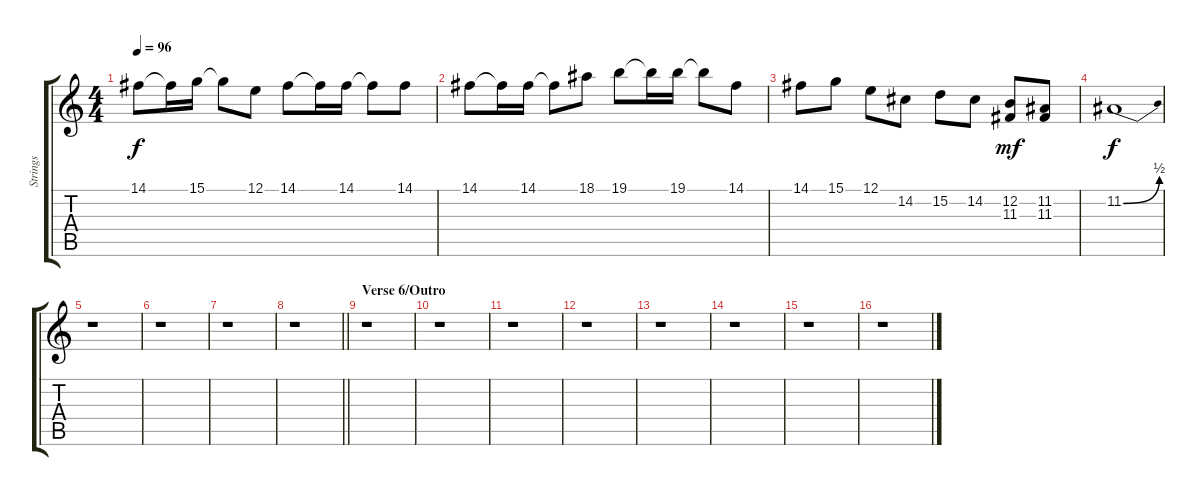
\track ("Strings" "Strings") {instrument violin}
\staff {score tabs}
\tuning (E4 B3 G3 D3 A2 E2) {hide}
\ts (4 4)
\tempo 96
\clef g2
\ks c
14.1.8{dy f} 14.1{t}.16 15.1.16 15.1{t}.8 12.1.8 14.1.8 14.1{t}.16 14.1.16 14.1{t}.8 14.1.8 |
14.1.8 14.1{t}.16 14.1.16 14.1{t}.8 18.1.8 19.1.8 19.1{t}.16 19.1.16 19.1{t}.8 14.1.8 |
14.1.8 15.1.8 12.1.8 14.2.8 15.2.8 14.2.8 (12.2 11.3).8{dy mf} (11.2 11.3).8 |
11.2{be (bend 0 0 60 2)}.1{dy f} |
r.1 |
r.1 |
r.1 |
\barLineRight lightlight
r.1 |
\section ("" "Verse 6/Outro")
r.1 |
r.1 |
r.1 |
r.1 |
r.1 |
r.1 |
r.1 |
r.1
